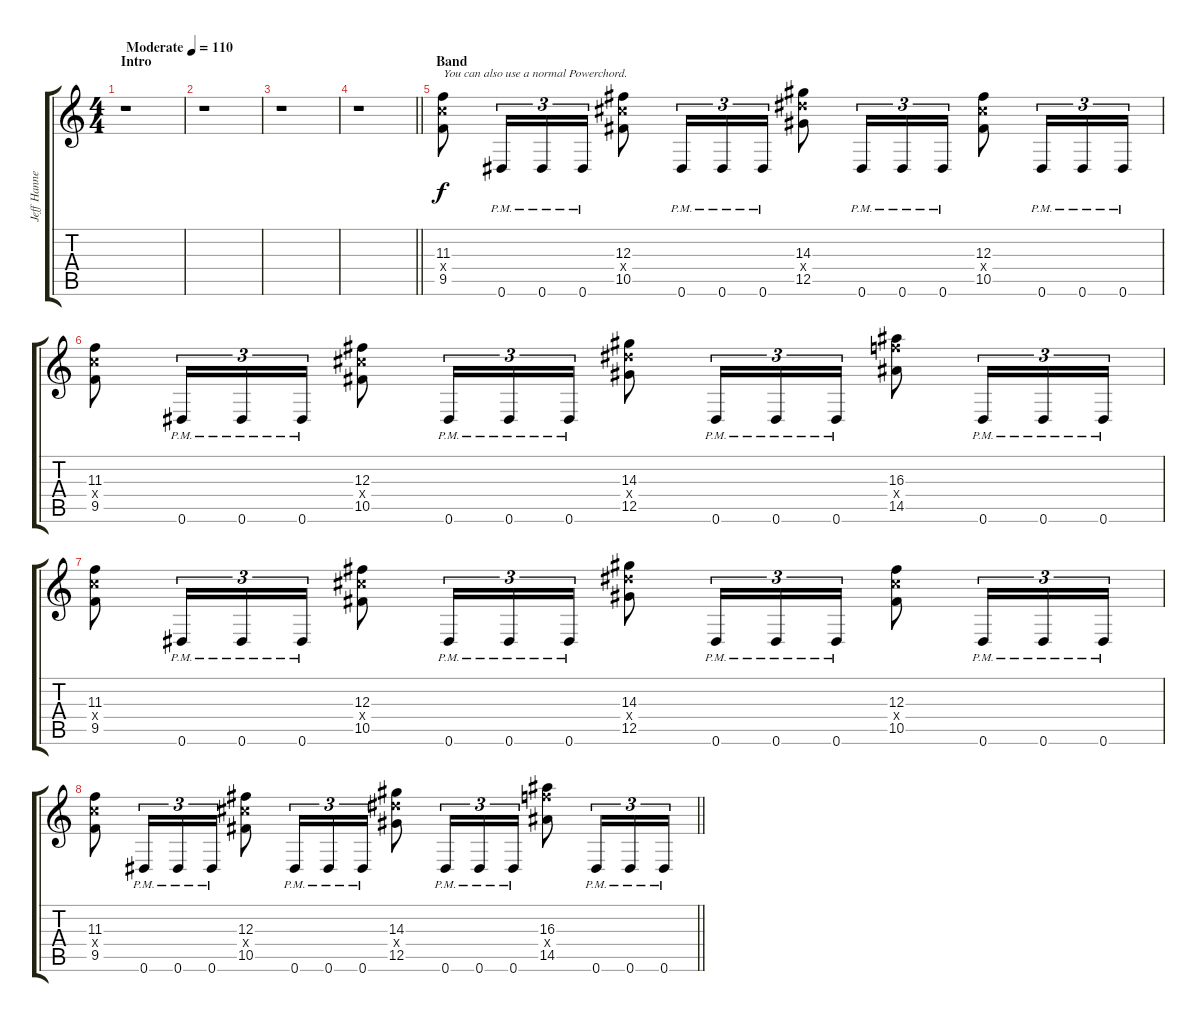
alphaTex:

\track ("Jeff Hanneman (Lead)" "Jeff Hanne") {instrument distortionguitar}
\staff {score tabs}
\tuning (Eb4 Bb3 Gb3 Db3 Ab2 Eb2) {hide}
\ts (4 4)
\section ("" "Intro")
\tempo (110 "Moderate")
\clef g2
\ks c
r.1{dy f instrument distortionguitar} |
r.1 |
r.1 |
\barLineRight lightlight
r.1 |
\section ("" "Band ")
(11.3 11.4{x} 9.5).8{txt "You can also use a normal Powerchord."} 0.6{pm}.16{tu (3 2)} 0.6{pm}.16{tu (3 2)} 0.6{pm}.16{tu (3 2)} (12.3 12.4{x} 10.5).8 0.6{pm}.16{tu (3 2)} 0.6{pm}.16{tu (3 2)} 0.6{pm}.16{tu (3 2)} (14.3 14.4{x} 12.5).8 0.6{pm}.16{tu (3 2)} 0.6{pm}.16{tu (3 2)} 0.6{pm}.16{tu (3 2)} (12.3 12.4{x} 10.5).8 0.6{pm}.16{tu (3 2)} 0.6{pm}.16{tu (3 2)} 0.6{pm}.16{tu (3 2)} |
(11.3 11.4{x} 9.5).8 0.6{pm}.16{tu (3 2)} 0.6{pm}.16{tu (3 2)} 0.6{pm}.16{tu (3 2)} (12.3 12.4{x} 10.5).8 0.6{pm}.16{tu (3 2)} 0.6{pm}.16{tu (3 2)} 0.6{pm}.16{tu (3 2)} (14.3 14.4{x} 12.5).8 0.6{pm}.16{tu (3 2)} 0.6{pm}.16{tu (3 2)} 0.6{pm}.16{tu (3 2)} (16.3 16.4{x} 14.5).8 0.6{pm}.16{tu (3 2)} 0.6{pm}.16{tu (3 2)} 0.6{pm}.16{tu (3 2)} |
(11.3 11.4{x} 9.5).8 0.6{pm}.16{tu (3 2)} 0.6{pm}.16{tu (3 2)} 0.6{pm}.16{tu (3 2)} (12.3 12.4{x} 10.5).8 0.6{pm}.16{tu (3 2)} 0.6{pm}.16{tu (3 2)} 0.6{pm}.16{tu (3 2)} (14.3 14.4{x} 12.5).8 0.6{pm}.16{tu (3 2)} 0.6{pm}.16{tu (3 2)} 0.6{pm}.16{tu (3 2)} (12.3 12.4{x} 10.5).8 0.6{pm}.16{tu (3 2)} 0.6{pm}.16{tu (3 2)} 0.6{pm}.16{tu (3 2)} |
\barLineRight lightlight
(11.3 11.4{x} 9.5).8 0.6{pm}.16{tu (3 2)} 0.6{pm}.16{tu (3 2)} 0.6{pm}.16{tu (3 2)} (12.3 12.4{x} 10.5).8 0.6{pm}.16{tu (3 2)} 0.6{pm}.16{tu (3 2)} 0.6{pm}.16{tu (3 2)} (14.3 14.4{x} 12.5).8 0.6{pm}.16{tu (3 2)} 0.6{pm}.16{tu (3 2)} 0.6{pm}.16{tu (3 2)} (16.3 16.4{x} 14.5).8 0.6{pm}.16{tu (3 2)} 0.6{pm}.16{tu (3 2)} 0.6{pm}.16{tu (3 2)}
